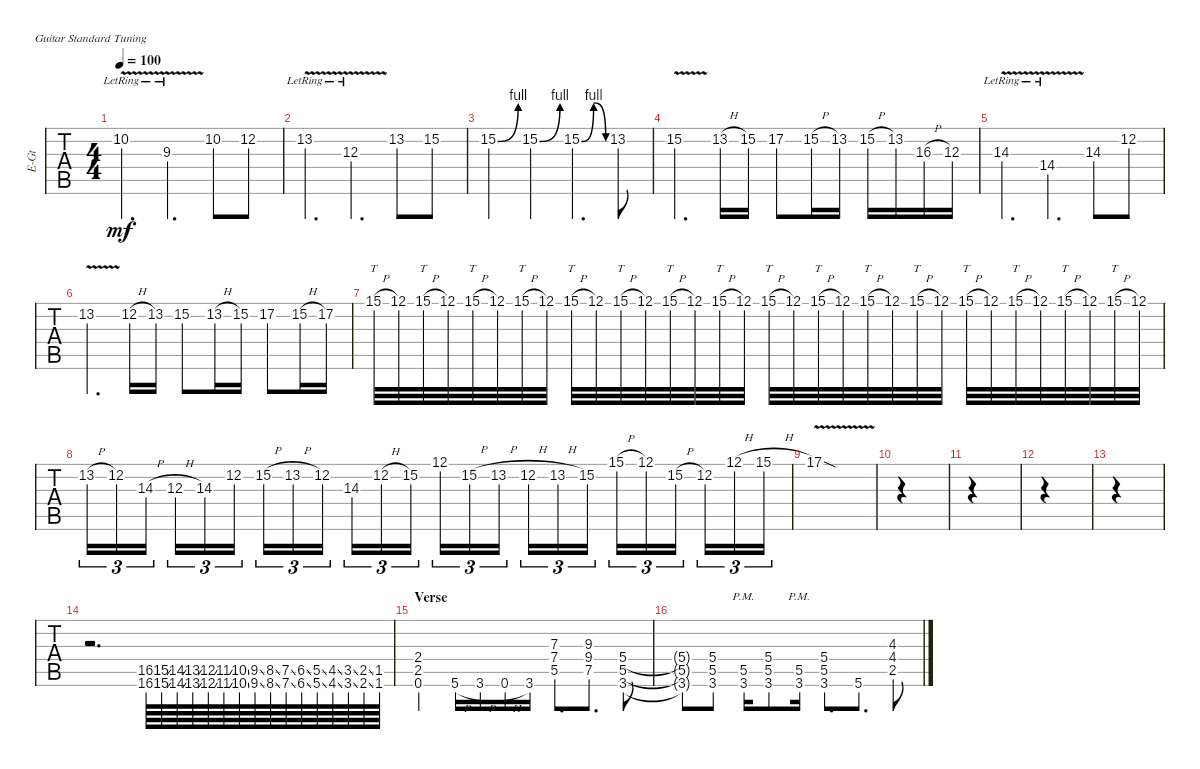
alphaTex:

\defaultSystemsLayout 4
\bracketExtendMode groupsimilarinstruments
\otherSystemsTrackNameOrientation horizontal
\track ("Matthew" "E-Gt") {instrument distortionguitar}
\staff {tabs}
\tuning (E4 B3 G3 D3 A2 E2)
\ts (4 4)
\tempo 100
\clef g2
\ks c
10.2{v lr}.4{d dy mf} 9.3{v lr}.4{d} 10.2.8 12.2.8 |
13.2{v lr}.4{d} 12.3{v lr}.4{d} 13.2.8 15.2.8 |
15.2{be (bend 0 0 15 4)}.4 15.2{be (bend 0 0 15 4)}.4 15.2{be (bendrelease 0 0 10.2 4 31.2 4 43.199999999999996 0)}.4{d} 13.2.8 |
15.2{v}.4{d} 13.2{h}.16 15.2.16 17.2.8 15.2{h}.16 13.2.16 15.2{h}.16 13.2.16 16.3{h}.16 12.3.16 |
14.3{v lr}.4{d} 14.4{v lr}.4{d} 14.3.8 12.2.8 |
13.2{v}.4{d} 12.2{h}.16 13.2.16 15.2.8 13.2{h}.16 15.2.16 17.2.8 15.2{h}.16 17.2.16 |
15.1{h}.32{tt} 12.1.32 15.1{h}.32{tt} 12.1.32 15.1{h}.32{tt} 12.1.32 15.1{h}.32{tt} 12.1.32 15.1{h}.32{tt} 12.1.32 15.1{h}.32{tt} 12.1.32 15.1{h}.32{tt} 12.1.32 15.1{h}.32{tt} 12.1.32 15.1{h}.32{tt} 12.1.32 15.1{h}.32{tt} 12.1.32 15.1{h}.32{tt} 12.1.32 15.1{h}.32{tt} 12.1.32 15.1{h}.32{tt} 12.1.32 15.1{h}.32{tt} 12.1.32 15.1{h}.32{tt} 12.1.32 15.1{h}.32{tt} 12.1.32 |
13.2{h}.16{tu (3 2)} 12.2.16{tu (3 2)} 14.3{h}.16{tu (3 2)} 12.3{h}.16{tu (3 2)} 14.3.16{tu (3 2)} 12.2.16{tu (3 2)} 15.2{h}.16{tu (3 2)} 13.2{h}.16{tu (3 2)} 12.2.16{tu (3 2)} 14.3.16{tu (3 2)} 12.2{h}.16{tu (3 2)} 15.2.16{tu (3 2)} 12.1.16{tu (3 2)} 15.2{h}.16{tu (3 2)} 13.2{h}.16{tu (3 2)} 12.2{h}.16{tu (3 2)} 13.2{h}.16{tu (3 2)} 15.2.16{tu (3 2)} 15.1{h}.16{tu (3 2)} 12.1.16{tu (3 2)} 15.2{h}.16{tu (3 2)} 12.2.16{tu (3 2)} 12.1{h}.16{tu (3 2)} 15.1{h}.16{tu (3 2)} |
17.1{v sod}.1 |
|
|
|
|
r.2{d} (16.5{acc #} 16.6{acc #}).64 (15.6{ss} 15.5{ss}).64 (14.6{ss acc #} 14.5{ss}).64 (13.6{ss} 13.5{ss acc #}).64 (12.6{ss} 12.5{ss}).64 (11.6{ss acc #} 11.5{ss acc #}).64 (10.6{ss} 10.5{ss}).64 (9.6{ss acc #} 9.5{ss acc #}).64 (8.6{ss} 8.5{ss}).64 (7.6{ss} 7.5{ss}).64 (6.6{ss acc #} 6.5{ss acc #}).64 (5.6{ss} 5.5{ss}).64 (4.6{ss acc #} 4.5{ss acc #}).64 (3.6{ss} 3.5{ss}).64 (2.6{ss acc #} 2.5{ss}).64 (1.6 1.5{acc #}).64 |
\section ("" "Verse")
(0.6 2.5 2.4).4 5.6{h}.16 3.6{h}.16 0.6{h}.16 3.6.16 (5.5 7.4 7.3).8{d} (7.5 9.4 9.3).8{d} (3.6 5.5 5.4).8 |
(3.6{t} 5.5{t} 5.4{t}).8 (3.6 5.5 5.4).8 (3.6{pm} 5.5{pm}).16 (3.6 5.5 5.4).8 (3.6{pm} 5.5{pm}).16 (3.6 5.5 5.4).8{d} 5.6.8{d} (2.5 4.4{acc #} 4.3).8
